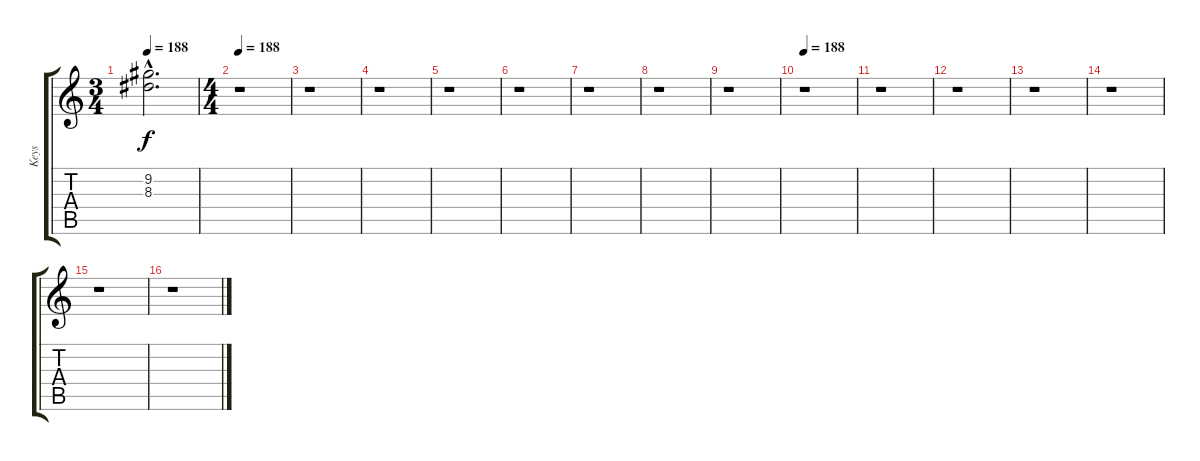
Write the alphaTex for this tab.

\track ("Keys" "Keys") {instrument acousticguitarnylon}
\staff {score tabs}
\tuning (E4 B3 G3 D3 A2 E2) {hide}
\ts (3 4)
\tempo 188
\clef g2
\ks c
(9.2{hac} 8.3{hac}).2{d dy f} |
\ts (4 4)
\tempo 188
r.1 |
r.1 |
r.1 |
r.1 |
r.1 |
r.1 |
r.1 |
r.1 |
\tempo 188
r.1 |
r.1 |
r.1 |
r.1 |
r.1 |
r.1 |
r.1
